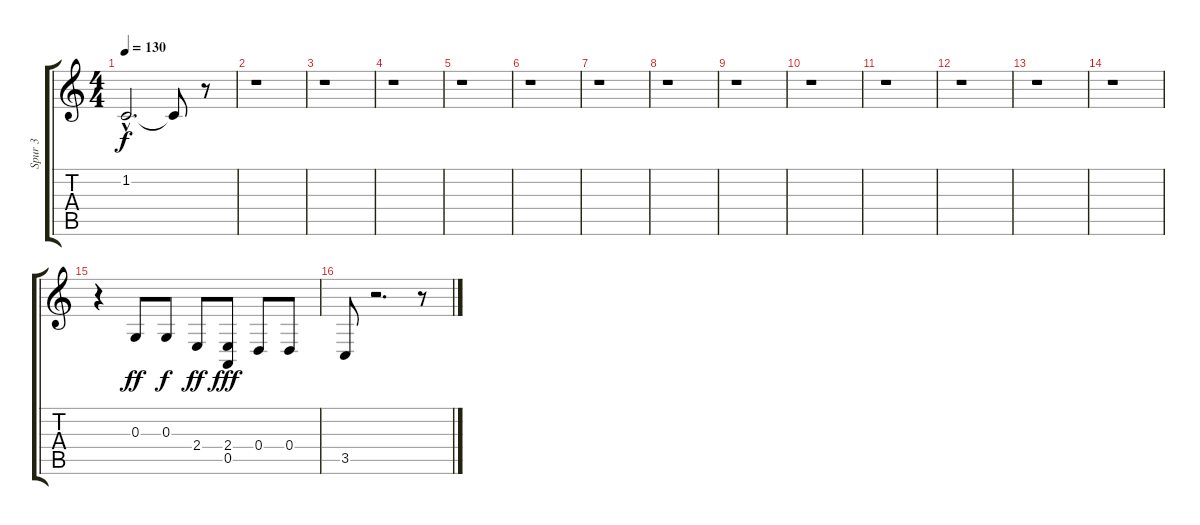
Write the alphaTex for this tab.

\track ("Spur 3" "Spur 3") {instrument choiraahs}
\staff {score tabs}
\tuning (E4 B3 G3 D3 A2 E2) {hide}
\ts (4 4)
\tempo 130
\clef g2
\ks c
1.2{hac t}.2{d dy f} 1.2{t}.8 r.8 |
r.1 |
r.1 |
r.1 |
r.1 |
r.1 |
r.1 |
r.1 |
r.1 |
r.1 |
r.1 |
r.1 |
r.1 |
r.1 |
r.4 0.3.8{dy ff} 0.3.8{dy f} 2.4.8{dy ff} (2.4 0.5).8{dy fff} 0.4.8 0.4.8 |
3.5.8 r.2{d} r.8
